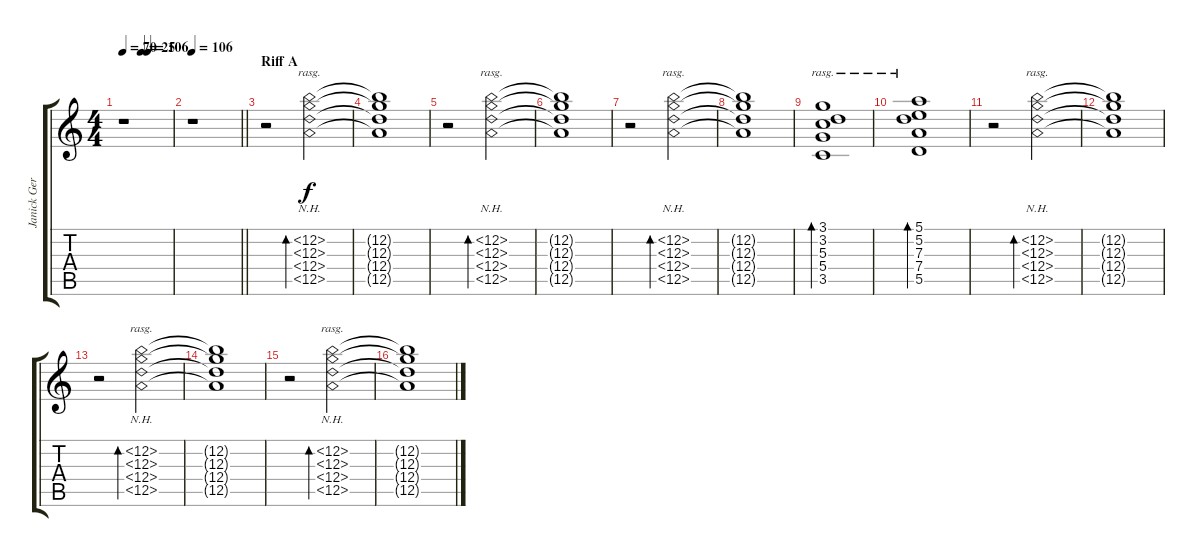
\track ("Janick Gers" "Janick Ger") {instrument distortionguitar}
\staff {score tabs}
\tuning (E4 B3 G3 D3 A2 E2) {hide}
\ts (4 4)
\tempo 70
\tempo (25 0.375)
\tempo (106 0.5)
\clef g2
\ks c
r.1{dy f} |
\tempo 106
\barLineRight lightlight
r.1 |
\section ("" "Riff A")
r.2{volume 6 instrument acousticguitarnylon} (12.2{nh} 12.3{nh} 12.4{nh} 12.5{nh}).2{bd 480 rasg ii} |
(12.2{t} 12.3{t} 12.4{t} 12.5{t}).1 |
r.2 (12.2{nh} 12.3{nh} 12.4{nh} 12.5{nh}).2{bd 480 rasg ii} |
(12.2{t} 12.3{t} 12.4{t} 12.5{t}).1 |
r.2 (12.2{nh} 12.3{nh} 12.4{nh} 12.5{nh}).2{bd 480 rasg ii} |
(12.2{t} 12.3{t} 12.4{t} 12.5{t}).1 |
(3.1 3.2 5.3 5.4 3.5).1{bd 480 rasg ii} |
(5.1 5.2 7.3 7.4 5.5).1{bd 480 rasg ii} |
r.2 (12.2{nh} 12.3{nh} 12.4{nh} 12.5{nh}).2{bd 480 rasg ii} |
(12.2{t} 12.3{t} 12.4{t} 12.5{t}).1 |
r.2 (12.2{nh} 12.3{nh} 12.4{nh} 12.5{nh}).2{bd 480 rasg ii} |
(12.2{t} 12.3{t} 12.4{t} 12.5{t}).1 |
r.2 (12.2{nh} 12.3{nh} 12.4{nh} 12.5{nh}).2{bd 480 rasg ii} |
(12.2{t} 12.3{t} 12.4{t} 12.5{t}).1
